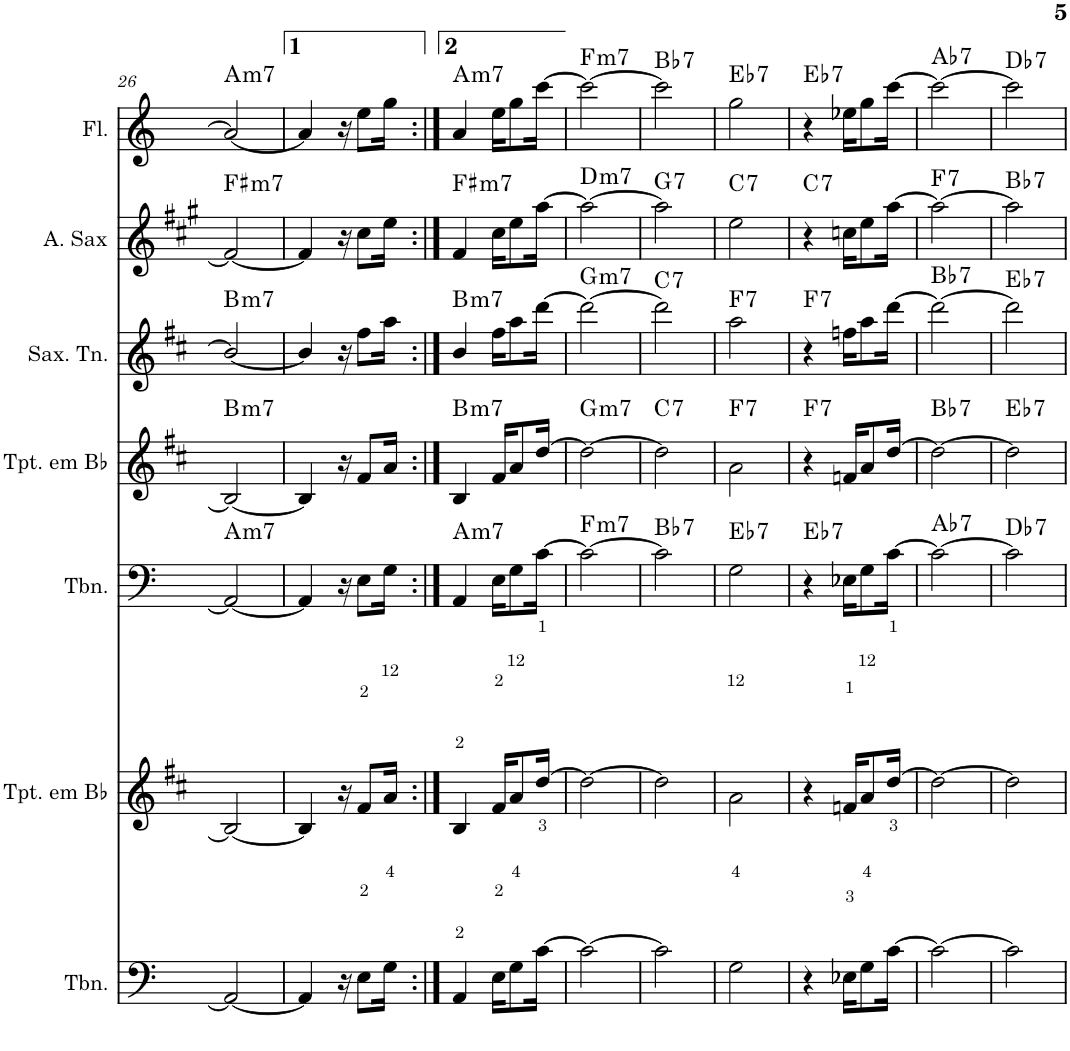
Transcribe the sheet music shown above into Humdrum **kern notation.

**kern	**kern	**kern	**harte	**kern	**harte	**kern	**harte	**kern	**harte	**kern	**harte
*part7	*part6	*part5	*part5	*part4	*part4	*part3	*part3	*part2	*part2	*part1	*part1
*staff7	*staff6	*staff5	*	*staff4	*	*staff3	*	*staff2	*	*staff1	*
*I"Trombone	*I"Trompete em Bb	*I"Trombone	*	*I"Trompete em Bb	*	*I"Saxofone Tenor	*	*I"Saxofone Alto	*	*I"Flauta Transversal	*
*I'Tbn.	*I'Tpt. em Bb	*I'Tbn.	*	*I'Tpt. em Bb	*	*I'Sax. Tn.	*	*	*	*I'Fl.	*
!!LO:PB:g=z
*clefF4	*clefG2	*clefF4	*	*clefG2	*	*clefG2	*	*clefG2	*	*clefG2	*
*	*Trd1c2	*	*	*Trd1c2	*	*Trd8c14	*	*Trd5c9	*	*	*
*k[]	*k[f#c#]	*k[]	*	*k[f#c#]	*	*k[f#c#]	*	*k[f#c#g#]	*	*k[]	*
*C:	*D:	*C:	*	*D:	*	*D:	*	*A:	*	*C:	*
*M2/4	*M2/4	*M2/4	*	*M2/4	*	*M2/4	*	*M2/4	*	*M2/4	*
=26	=26	=26	=26	=26	=26	=26	=26	=26	=26	=26	=26
!	!	!	!LO:H:kt=m7	!	!LO:H:kt=m7	!	!LO:H:kt=m7	!	!LO:H:kt=m7	!	!LO:H:kt=m7
2AA/_	2B/_	2AA/_	A:min7	2B/_	B:min7	2b/_	B:min7	2f#/_	F#:min7	2a/_	A:min7
=27	=27	=27	=27	=27	=27	=27	=27	=27	=27	=27	=27
4AA/]	4B/]	4AA/]	.	4B/]	.	4b/]	.	4f#/]	.	4a/]	.
16r	16r	16r	.	16r	.	16r	.	16r	.	16r	.
8E\L	8f#/L	8E\L	.	8f#/L	.	8ff#\L	.	8cc#\L	.	8ee\L	.
16G\Jk	16a/Jk	16G\Jk	.	16a/Jk	.	16aa\Jk	.	16ee\Jk	.	16gg\Jk	.
=28:|!	=28:|!	=28:|!	=28:|!	=28:|!	=28:|!	=28:|!	=28:|!	=28:|!	=28:|!	=28:|!	=28:|!
!	!	!	!LO:H:kt=m7	!	!LO:H:kt=m7	!	!LO:H:kt=m7	!	!LO:H:kt=m7	!	!LO:H:kt=m7
4AA/	4B/	4AA/	A:min7	4B/	B:min7	4b/	B:min7	4f#/	F#:min7	4a/	A:min7
16E\KL	16f#/KL	16E\KL	.	16f#/KL	.	16ff#\KL	.	16cc#\KL	.	16ee\KL	.
8G\	8a/	8G\	.	8a/	.	8aa\	.	8ee\	.	8gg\	.
[16c\Jk	[16dd/Jk	[16c\Jk	.	[16dd/Jk	.	[16ddd\Jk	.	[16aa\Jk	.	[16ccc\Jk	.
=29	=29	=29	=29	=29	=29	=29	=29	=29	=29	=29	=29
!	!	!	!LO:H:kt=m7	!	!LO:H:kt=m7	!	!LO:H:kt=m7	!	!LO:H:kt=m7	!	!LO:H:kt=m7
2c\_	2dd\_	2c\_	F:min7	2dd\_	G:min7	2ddd\_	G:min7	2aa\_	D:min7	2ccc\_	F:min7
=30	=30	=30	=30	=30	=30	=30	=30	=30	=30	=30	=30
!	!	!	!LO:H:kt=7	!	!LO:H:kt=7	!	!LO:H:kt=7	!	!LO:H:kt=7	!	!LO:H:kt=7
2c\]	2dd\]	2c\]	Bb:7	2dd\]	C:7	2ddd\]	C:7	2aa\]	G:7	2ccc\]	Bb:7
=31	=31	=31	=31	=31	=31	=31	=31	=31	=31	=31	=31
!	!	!	!LO:H:kt=7	!	!LO:H:kt=7	!	!LO:H:kt=7	!	!LO:H:kt=7	!	!LO:H:kt=7
2G\	2a\	2G\	Eb:7	2a\	F:7	2aa\	F:7	2ee\	C:7	2gg\	Eb:7
=32	=32	=32	=32	=32	=32	=32	=32	=32	=32	=32	=32
!	!	!	!LO:H:kt=7	!	!LO:H:kt=7	!	!LO:H:kt=7	!	!LO:H:kt=7	!	!LO:H:kt=7
4r	4r	4r	Eb:7	4r	F:7	4r	F:7	4r	C:7	4r	Eb:7
16E-X\KL	16fn/KL	16E-X\KL	.	16fn/KL	.	16ffn\KL	.	16ccn\KL	.	16ee-X\KL	.
8G\	8a/	8G\	.	8a/	.	8aa\	.	8ee\	.	8gg\	.
[16c\Jk	[16dd/Jk	[16c\Jk	.	[16dd/Jk	.	[16ddd\Jk	.	[16aa\Jk	.	[16ccc\Jk	.
=33	=33	=33	=33	=33	=33	=33	=33	=33	=33	=33	=33
!	!	!	!LO:H:kt=7	!	!LO:H:kt=7	!	!LO:H:kt=7	!	!LO:H:kt=7	!	!LO:H:kt=7
2c\_	2dd\_	2c\_	Ab:7	2dd\_	Bb:7	2ddd\_	Bb:7	2aa\_	F:7	2ccc\_	Ab:7
=34	=34	=34	=34	=34	=34	=34	=34	=34	=34	=34	=34
!	!	!	!LO:H:kt=7	!	!LO:H:kt=7	!	!LO:H:kt=7	!	!LO:H:kt=7	!	!LO:H:kt=7
2c\]	2dd\]	2c\]	Db:7	2dd\]	Eb:7	2ddd\]	Eb:7	2aa\]	Bb:7	2ccc\]	Db:7
=	=	=	=	=	=	=	=	=	=	=	=
*-	*-	*-	*-	*-	*-	*-	*-	*-	*-	*-	*-
